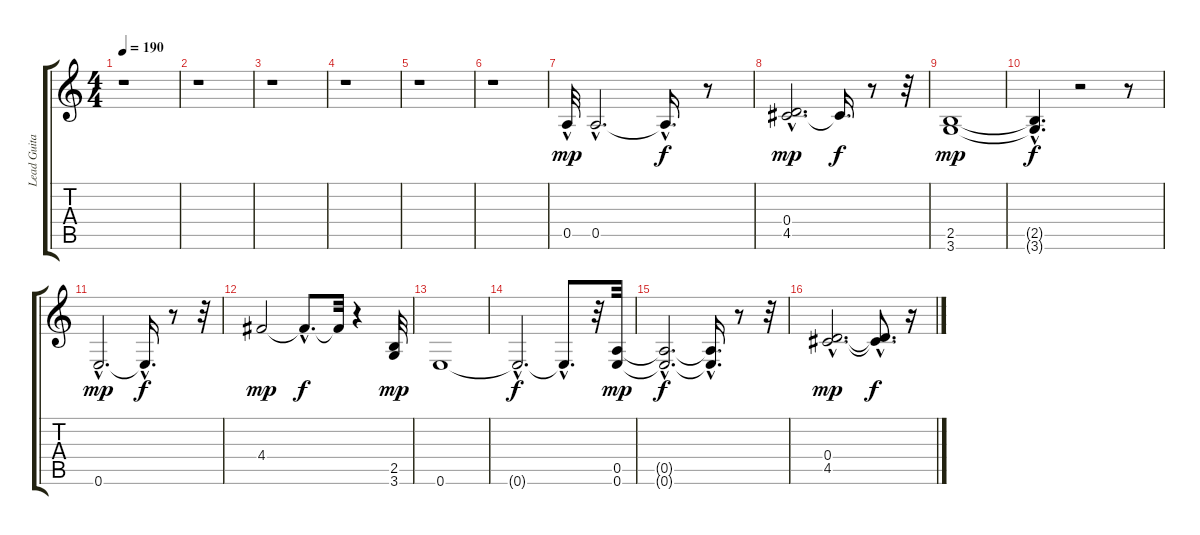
\track ("Lead Guitar (Overdub)" "Lead Guita") {instrument electricguitarclean}
\staff {score tabs}
\tuning (E4 B3 G3 D3 A2 E2) {hide}
\ts (4 4)
\tempo 190
\clef g2
\ks c
r.1{dy f} |
r.1 |
r.1 |
r.1 |
r.1 |
r.1 |
0.5{hac}.32{dy mp} 0.5{hac}.2{d} 0.5{hac t}.16{d dy f} r.8 |
(0.4{hac} 4.5{hac}).2{d dy mp} 4.5{t}.16{d dy f} r.8 r.32 |
(2.5 3.6).1{dy mp} |
(2.5{hac t} 3.6{hac t}).4{d dy f} r.2 r.8 |
0.6{hac}.2{d dy mp} 0.6{hac t}.16{d dy f} r.8 r.32 |
4.4.2{dy mp} 4.4{hac t}.8{d dy f} 4.4{t}.32 r.4 (2.5 3.6).32{dy mp} |
0.6.1 |
0.6{hac t}.2{d dy f} 0.6{hac t}.8{d} r.32 (0.5 0.6).32{dy mp} |
(0.5{hac t} 0.6{hac t}).2{d dy f} (0.5{t} 0.6{hac t}).16{d} r.8 r.32 |
(0.4{hac} 4.5{hac}).2{d dy mp} (0.4{hac t} 4.5{hac t}).8{d dy f} r.16
